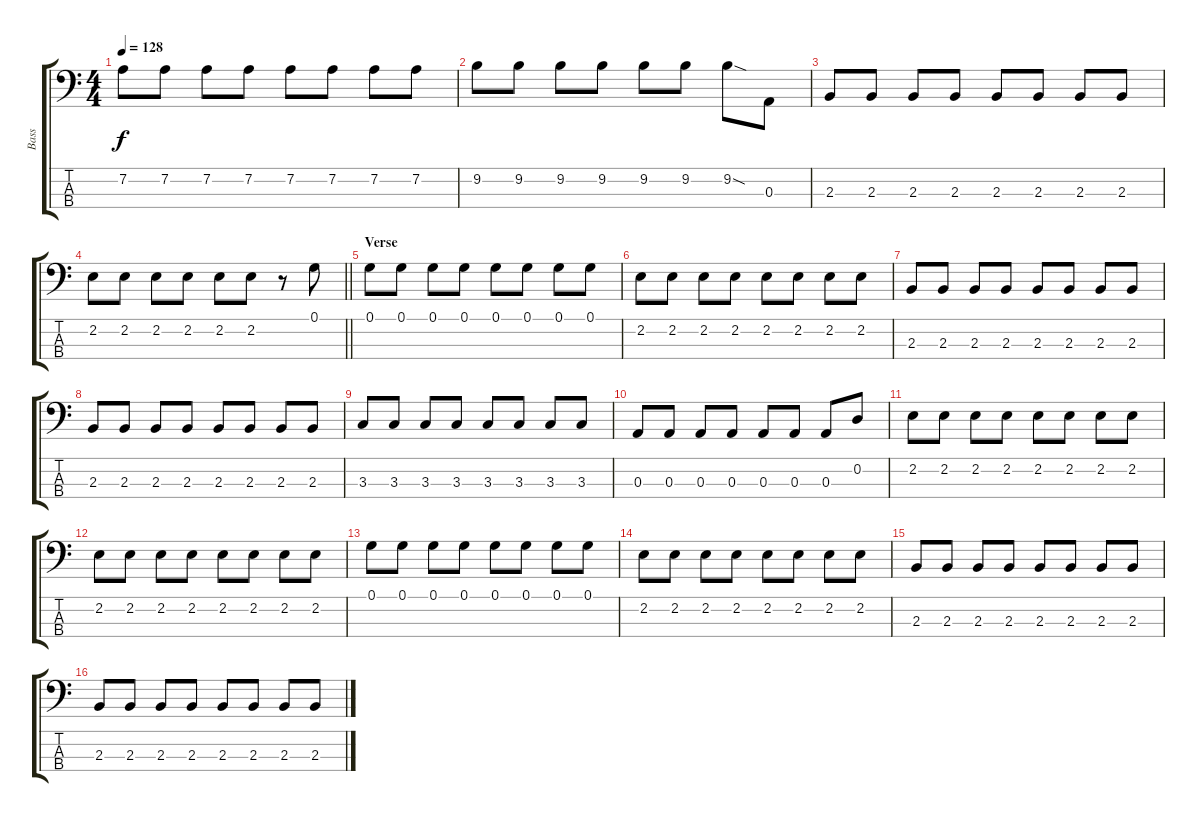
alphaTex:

\track ("Bass" "Bass") {instrument electricbassfinger}
\staff {score tabs}
\tuning (G2 D2 A1 E1) {hide}
\ts (4 4)
\tempo 128
\clef f4
\ks c
7.2.8{dy f} 7.2.8 7.2.8 7.2.8 7.2.8 7.2.8 7.2.8 7.2.8 |
9.2.8 9.2.8 9.2.8 9.2.8 9.2.8 9.2.8 9.2{sod}.8 0.3.8 |
2.3.8 2.3.8 2.3.8 2.3.8 2.3.8 2.3.8 2.3.8 2.3.8 |
\barLineRight lightlight
2.2.8 2.2.8 2.2.8 2.2.8 2.2.8 2.2.8 r.8 0.1.8 |
\section ("" "Verse")
0.1.8 0.1.8 0.1.8 0.1.8 0.1.8 0.1.8 0.1.8 0.1.8 |
2.2.8 2.2.8 2.2.8 2.2.8 2.2.8 2.2.8 2.2.8 2.2.8 |
2.3.8 2.3.8 2.3.8 2.3.8 2.3.8 2.3.8 2.3.8 2.3.8 |
2.3.8 2.3.8 2.3.8 2.3.8 2.3.8 2.3.8 2.3.8 2.3.8 |
3.3.8 3.3.8 3.3.8 3.3.8 3.3.8 3.3.8 3.3.8 3.3.8 |
0.3.8 0.3.8 0.3.8 0.3.8 0.3.8 0.3.8 0.3.8 0.2.8 |
2.2.8 2.2.8 2.2.8 2.2.8 2.2.8 2.2.8 2.2.8 2.2.8 |
2.2.8 2.2.8 2.2.8 2.2.8 2.2.8 2.2.8 2.2.8 2.2.8 |
0.1.8 0.1.8 0.1.8 0.1.8 0.1.8 0.1.8 0.1.8 0.1.8 |
2.2.8 2.2.8 2.2.8 2.2.8 2.2.8 2.2.8 2.2.8 2.2.8 |
2.3.8 2.3.8 2.3.8 2.3.8 2.3.8 2.3.8 2.3.8 2.3.8 |
2.3.8 2.3.8 2.3.8 2.3.8 2.3.8 2.3.8 2.3.8 2.3.8
